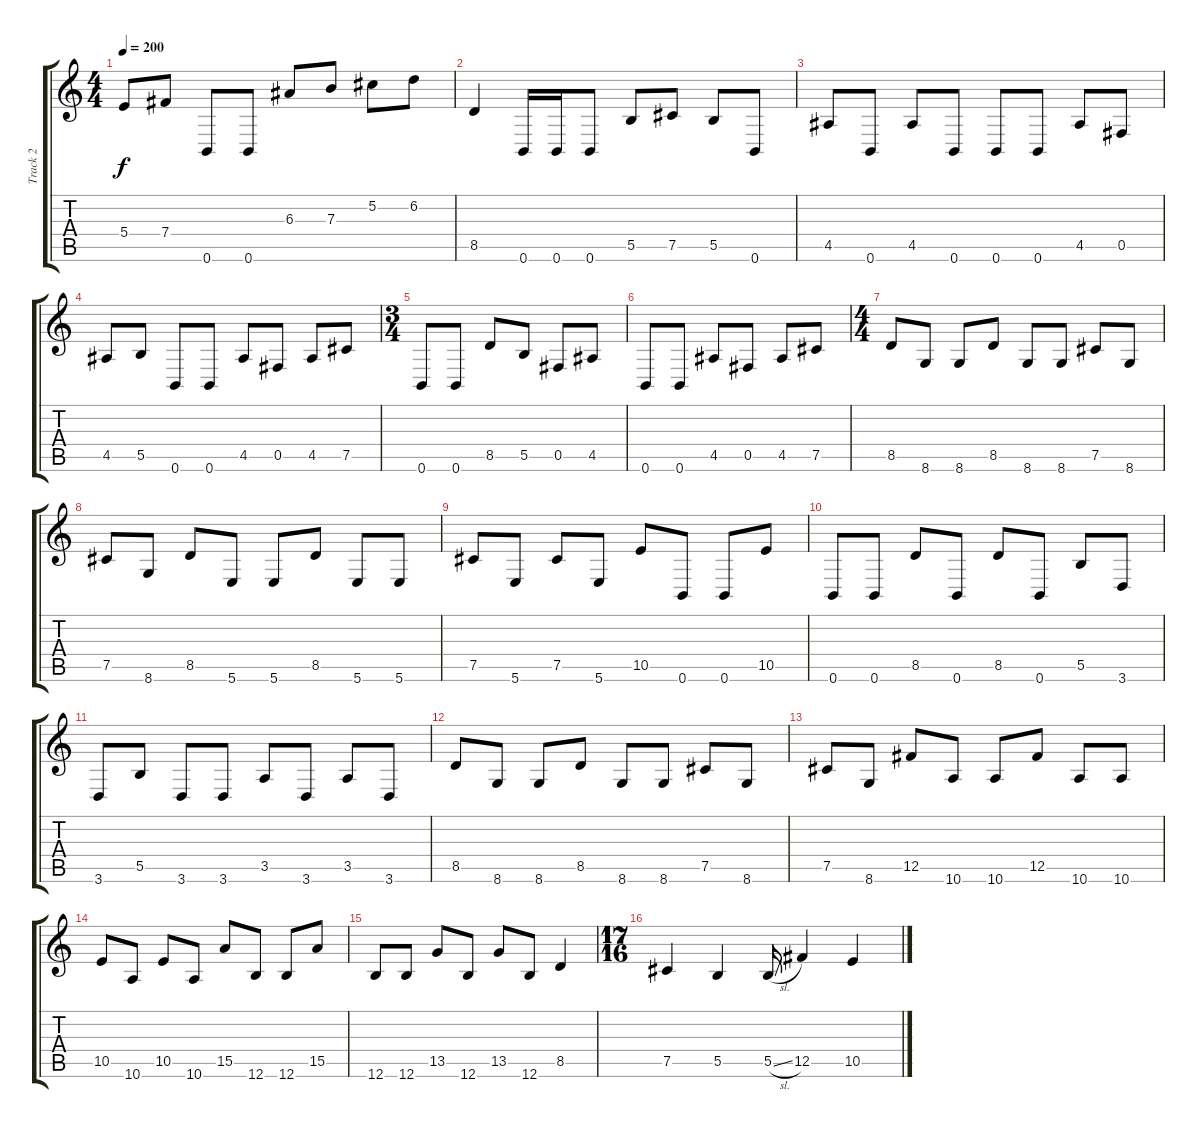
\track ("Track 2" "Track 2") {instrument distortionguitar}
\staff {score tabs}
\tuning (Db4 Ab3 E3 B2 Gb2 B1) {hide}
\ts (4 4)
\tempo 200
\clef g2
\ks c
5.4.8{dy f} 7.4.8 0.6.8 0.6.8 6.3.8 7.3.8 5.2.8 6.2.8 |
8.5.4 0.6.16 0.6.16 0.6.8 5.5.8 7.5.8 5.5.8 0.6.8 |
4.5.8 0.6.8 4.5.8 0.6.8 0.6.8 0.6.8 4.5.8 0.5.8 |
4.5.8 5.5.8 0.6.8 0.6.8 4.5.8 0.5.8 4.5.8 7.5.8 |
\ts (3 4)
0.6.8 0.6.8 8.5.8 5.5.8 0.5.8 4.5.8 |
0.6.8 0.6.8 4.5.8 0.5.8 4.5.8 7.5.8 |
\ts (4 4)
8.5.8 8.6.8 8.6.8 8.5.8 8.6.8 8.6.8 7.5.8 8.6.8 |
7.5.8 8.6.8 8.5.8 5.6.8 5.6.8 8.5.8 5.6.8 5.6.8 |
7.5.8 5.6.8 7.5.8 5.6.8 10.5.8 0.6.8 0.6.8 10.5.8 |
0.6.8 0.6.8 8.5.8 0.6.8 8.5.8 0.6.8 5.5.8 3.6.8 |
3.6.8 5.5.8 3.6.8 3.6.8 3.5.8 3.6.8 3.5.8 3.6.8 |
8.5.8 8.6.8 8.6.8 8.5.8 8.6.8 8.6.8 7.5.8 8.6.8 |
7.5.8 8.6.8 12.5.8 10.6.8 10.6.8 12.5.8 10.6.8 10.6.8 |
10.5.8 10.6.8 10.5.8 10.6.8 15.5.8 12.6.8 12.6.8 15.5.8 |
12.6.8 12.6.8 13.5.8 12.6.8 13.5.8 12.6.8 8.5.4 |
\ts (17 16)
7.5.4 5.5.4 5.5{sl}.16 12.5.4 10.5.4
